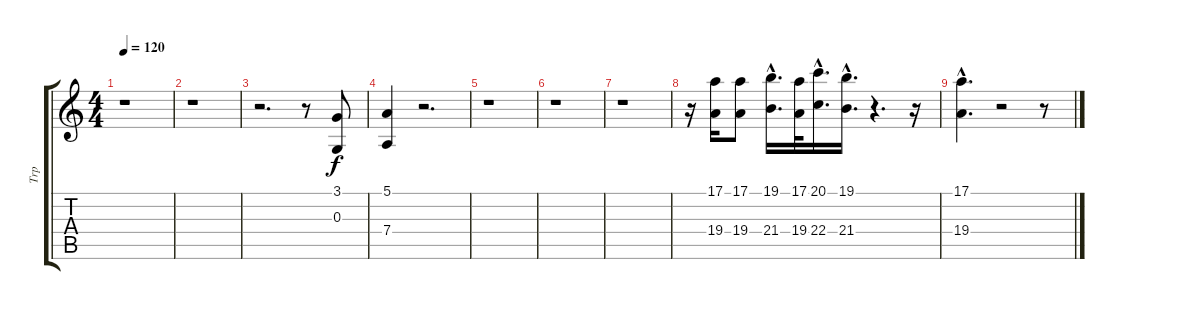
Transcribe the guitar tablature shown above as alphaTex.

\track ("Trp" "Trp") {instrument brasssection}
\staff {score tabs}
\tuning (E4 B3 G3 D3 A2 E2) {hide}
\ts (4 4)
\tempo 120
\clef g2
\ks c
r.1{dy f} |
r.1 |
r.2{d} r.8 (3.1 0.3).8 |
(5.1 7.4).4 r.2{d} |
r.1 |
r.1 |
r.1 |
r.16 (17.1 19.4).16 (17.1 19.4).8 (19.1{hac} 21.4{hac}).16{d} (17.1 19.4).32 (20.1{hac} 22.4{hac}).16{d} (19.1{hac} 21.4{hac}).16{d} r.4{d} r.16 |
(17.1{hac} 19.4{hac}).4{d} r.2 r.8
